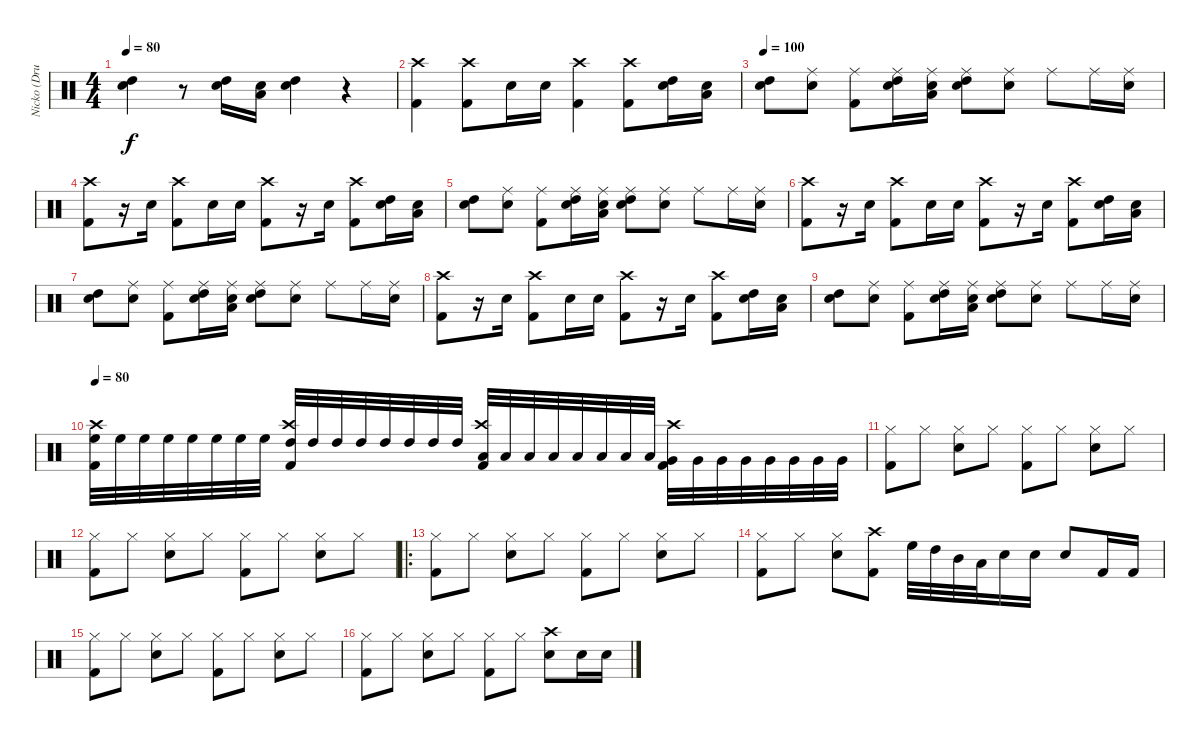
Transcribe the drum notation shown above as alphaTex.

\track ("Nicko (Drums)" "Nicko (Dru") {instrument percussion}
\staff {score}
\articulation defaults
\ts (4 4)
\tempo 80
\clef neutral
\ks c
("Snare (hit) 2" "High Tom (hit)").4{dy f} r.8 ("Snare (hit) 2" "High Tom (hit)").16 ("Snare (hit) 2" "Low Tom (hit)").16 ("Snare (hit) 2" "High Tom (hit)").4 r.4 |
("Crash high (hit)" "Kick (hit) 2").4 ("Crash high (hit)" "Kick (hit) 2").8 "Snare (hit) 2".16 "Snare (hit) 2".16 ("Crash high (hit)" "Kick (hit) 2").4 ("Crash high (hit)" "Kick (hit) 2").8 ("Snare (hit) 2" "High Tom (hit)").16 ("Snare (hit) 2" "Low Tom (hit)").16 |
\tempo 100
("Snare (hit) 2" "High Tom (hit)").8 ("Ride (middle)" "Snare (hit) 2").8 ("Ride (middle)" "Kick (hit) 2").8 ("Ride (middle)" "Snare (hit) 2" "High Tom (hit)").16 ("Ride (middle)" "Snare (hit) 2" "Low Tom (hit)").16 ("Ride (middle)" "Snare (hit) 2" "High Tom (hit)").8 ("Ride (middle)" "Snare (hit) 2").8 "Ride (middle)".8 "Ride (middle)".16 ("Ride (middle)" "Snare (hit) 2").16 |
("Crash high (hit)" "Kick (hit) 2").8 r.16 "Snare (hit) 2".16 ("Crash high (hit)" "Kick (hit) 2").8 "Snare (hit) 2".16 "Snare (hit) 2".16 ("Crash high (hit)" "Kick (hit) 2").8 r.16 "Snare (hit) 2".16 ("Crash high (hit)" "Kick (hit) 2").8 ("Snare (hit) 2" "High Tom (hit)").16 ("Snare (hit) 2" "Low Tom (hit)").16 |
("Snare (hit) 2" "High Tom (hit)").8 ("Ride (middle)" "Snare (hit) 2").8 ("Ride (middle)" "Kick (hit) 2").8 ("Ride (middle)" "Snare (hit) 2" "High Tom (hit)").16 ("Ride (middle)" "Snare (hit) 2" "Low Tom (hit)").16 ("Ride (middle)" "Snare (hit) 2" "High Tom (hit)").8 ("Ride (middle)" "Snare (hit) 2").8 "Ride (middle)".8 "Ride (middle)".16 ("Ride (middle)" "Snare (hit) 2").16 |
("Crash high (hit)" "Kick (hit) 2").8 r.16 "Snare (hit) 2".16 ("Crash high (hit)" "Kick (hit) 2").8 "Snare (hit) 2".16 "Snare (hit) 2".16 ("Crash high (hit)" "Kick (hit) 2").8 r.16 "Snare (hit) 2".16 ("Crash high (hit)" "Kick (hit) 2").8 ("Snare (hit) 2" "High Tom (hit)").16 ("Snare (hit) 2" "Low Tom (hit)").16 |
("Snare (hit) 2" "High Tom (hit)").8 ("Ride (middle)" "Snare (hit) 2").8 ("Ride (middle)" "Kick (hit) 2").8 ("Ride (middle)" "Snare (hit) 2" "High Tom (hit)").16 ("Ride (middle)" "Snare (hit) 2" "Low Tom (hit)").16 ("Ride (middle)" "Snare (hit) 2" "High Tom (hit)").8 ("Ride (middle)" "Snare (hit) 2").8 "Ride (middle)".8 "Ride (middle)".16 ("Ride (middle)" "Snare (hit) 2").16 |
("Crash high (hit)" "Kick (hit) 2").8 r.16 "Snare (hit) 2".16 ("Crash high (hit)" "Kick (hit) 2").8 "Snare (hit) 2".16 "Snare (hit) 2".16 ("Crash high (hit)" "Kick (hit) 2").8 r.16 "Snare (hit) 2".16 ("Crash high (hit)" "Kick (hit) 2").8 ("Snare (hit) 2" "High Tom (hit)").16 ("Snare (hit) 2" "Low Tom (hit)").16 |
("Snare (hit) 2" "High Tom (hit)").8 ("Ride (middle)" "Snare (hit) 2").8 ("Ride (middle)" "Kick (hit) 2").8 ("Ride (middle)" "Snare (hit) 2" "High Tom (hit)").16 ("Ride (middle)" "Snare (hit) 2" "Low Tom (hit)").16 ("Ride (middle)" "Snare (hit) 2" "High Tom (hit)").8 ("Ride (middle)" "Snare (hit) 2").8 "Ride (middle)".8 "Ride (middle)".16 ("Ride (middle)" "Snare (hit) 2").16 |
\tempo 80
("Crash high (hit)" "Kick (hit) 2" "High Floor Tom (hit)").32 "High Floor Tom (hit)".32 "High Floor Tom (hit)".32 "High Floor Tom (hit)".32 "High Floor Tom (hit)".32 "High Floor Tom (hit)".32 "High Floor Tom (hit)".32 "High Floor Tom (hit)".32 ("Crash high (hit)" "Kick (hit) 2" "High Tom (hit)").32 "High Tom (hit)".32 "High Tom (hit)".32 "High Tom (hit)".32 "High Tom (hit)".32 "High Tom (hit)".32 "High Tom (hit)".32 "High Tom (hit)".32 ("Crash high (hit)" "Kick (hit) 2" "Low Tom (hit)").32 "Low Tom (hit)".32 "Low Tom (hit)".32 "Low Tom (hit)".32 "Low Tom (hit)".32 "Low Tom (hit)".32 "Low Tom (hit)".32 "Low Tom (hit)".32 ("Crash high (hit)" "Kick (hit) 2" "Very Low Tom (hit)").32 "Very Low Tom (hit)".32 "Very Low Tom (hit)".32 "Very Low Tom (hit)".32 "Very Low Tom (hit)".32 "Very Low Tom (hit)".32 "Very Low Tom (hit)".32 "Very Low Tom (hit)".32 |
("Hi-Hat (closed)" "Kick (hit) 2").8 "Hi-Hat (closed)".8 ("Hi-Hat (closed)" "Snare (hit) 2").8 "Hi-Hat (closed)".8 ("Hi-Hat (closed)" "Kick (hit) 2").8 "Hi-Hat (closed)".8 ("Hi-Hat (closed)" "Snare (hit) 2").8 "Hi-Hat (closed)".8 |
("Hi-Hat (closed)" "Kick (hit) 2").8 "Hi-Hat (closed)".8 ("Hi-Hat (closed)" "Snare (hit) 2").8 "Hi-Hat (closed)".8 ("Hi-Hat (closed)" "Kick (hit) 2").8 "Hi-Hat (closed)".8 ("Hi-Hat (closed)" "Snare (hit) 2").8 "Hi-Hat (closed)".8 |
\ro
("Hi-Hat (closed)" "Kick (hit) 2").8 "Hi-Hat (closed)".8 ("Hi-Hat (closed)" "Snare (hit) 2").8 "Hi-Hat (closed)".8 ("Hi-Hat (closed)" "Kick (hit) 2").8 "Hi-Hat (closed)".8 ("Hi-Hat (closed)" "Snare (hit) 2").8 "Hi-Hat (closed)".8 |
("Hi-Hat (closed)" "Kick (hit) 2").8 "Hi-Hat (closed)".8 ("Hi-Hat (closed)" "Snare (hit) 2").8 ("Crash high (hit)" "Kick (hit) 2").8 "High Floor Tom (hit)".32 "High Tom (hit)".32 "Mid Tom (hit)".32 "Low Tom (hit)".32 "Snare (hit) 2".16 "Snare (hit) 2".16 "Snare (hit) 2".8 "Kick (hit) 2".16 "Kick (hit) 2".16 |
("Hi-Hat (closed)" "Kick (hit) 2").8 "Hi-Hat (closed)".8 ("Hi-Hat (closed)" "Snare (hit) 2").8 "Hi-Hat (closed)".8 ("Hi-Hat (closed)" "Kick (hit) 2").8 "Hi-Hat (closed)".8 ("Hi-Hat (closed)" "Snare (hit) 2").8 "Hi-Hat (closed)".8 |
("Hi-Hat (closed)" "Kick (hit) 2").8 "Hi-Hat (closed)".8 ("Hi-Hat (closed)" "Snare (hit) 2").8 "Hi-Hat (closed)".8 ("Hi-Hat (closed)" "Kick (hit) 2").8 "Hi-Hat (closed)".8 ("Crash high (hit)" "Snare (hit) 2").8 "Snare (hit) 2".16 "Snare (hit) 2".16
